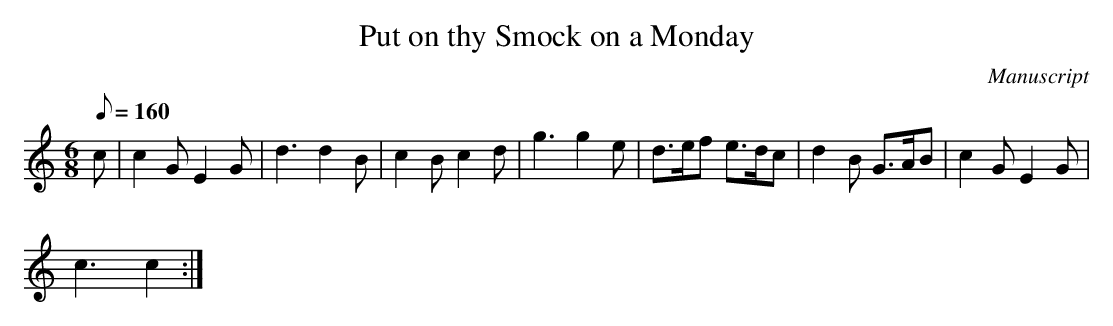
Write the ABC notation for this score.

X:1
T: Put on thy Smock on a Monday
M:6/8
L:1/8
Q:160
O:Manuscript
K:C
c| c2 G E2 G| d3 d2 B| c2 B c2 d| g3 g2 e|d>ef e>dc|d2 B G>AB|c2 G E2 G|
c3 c2:|
